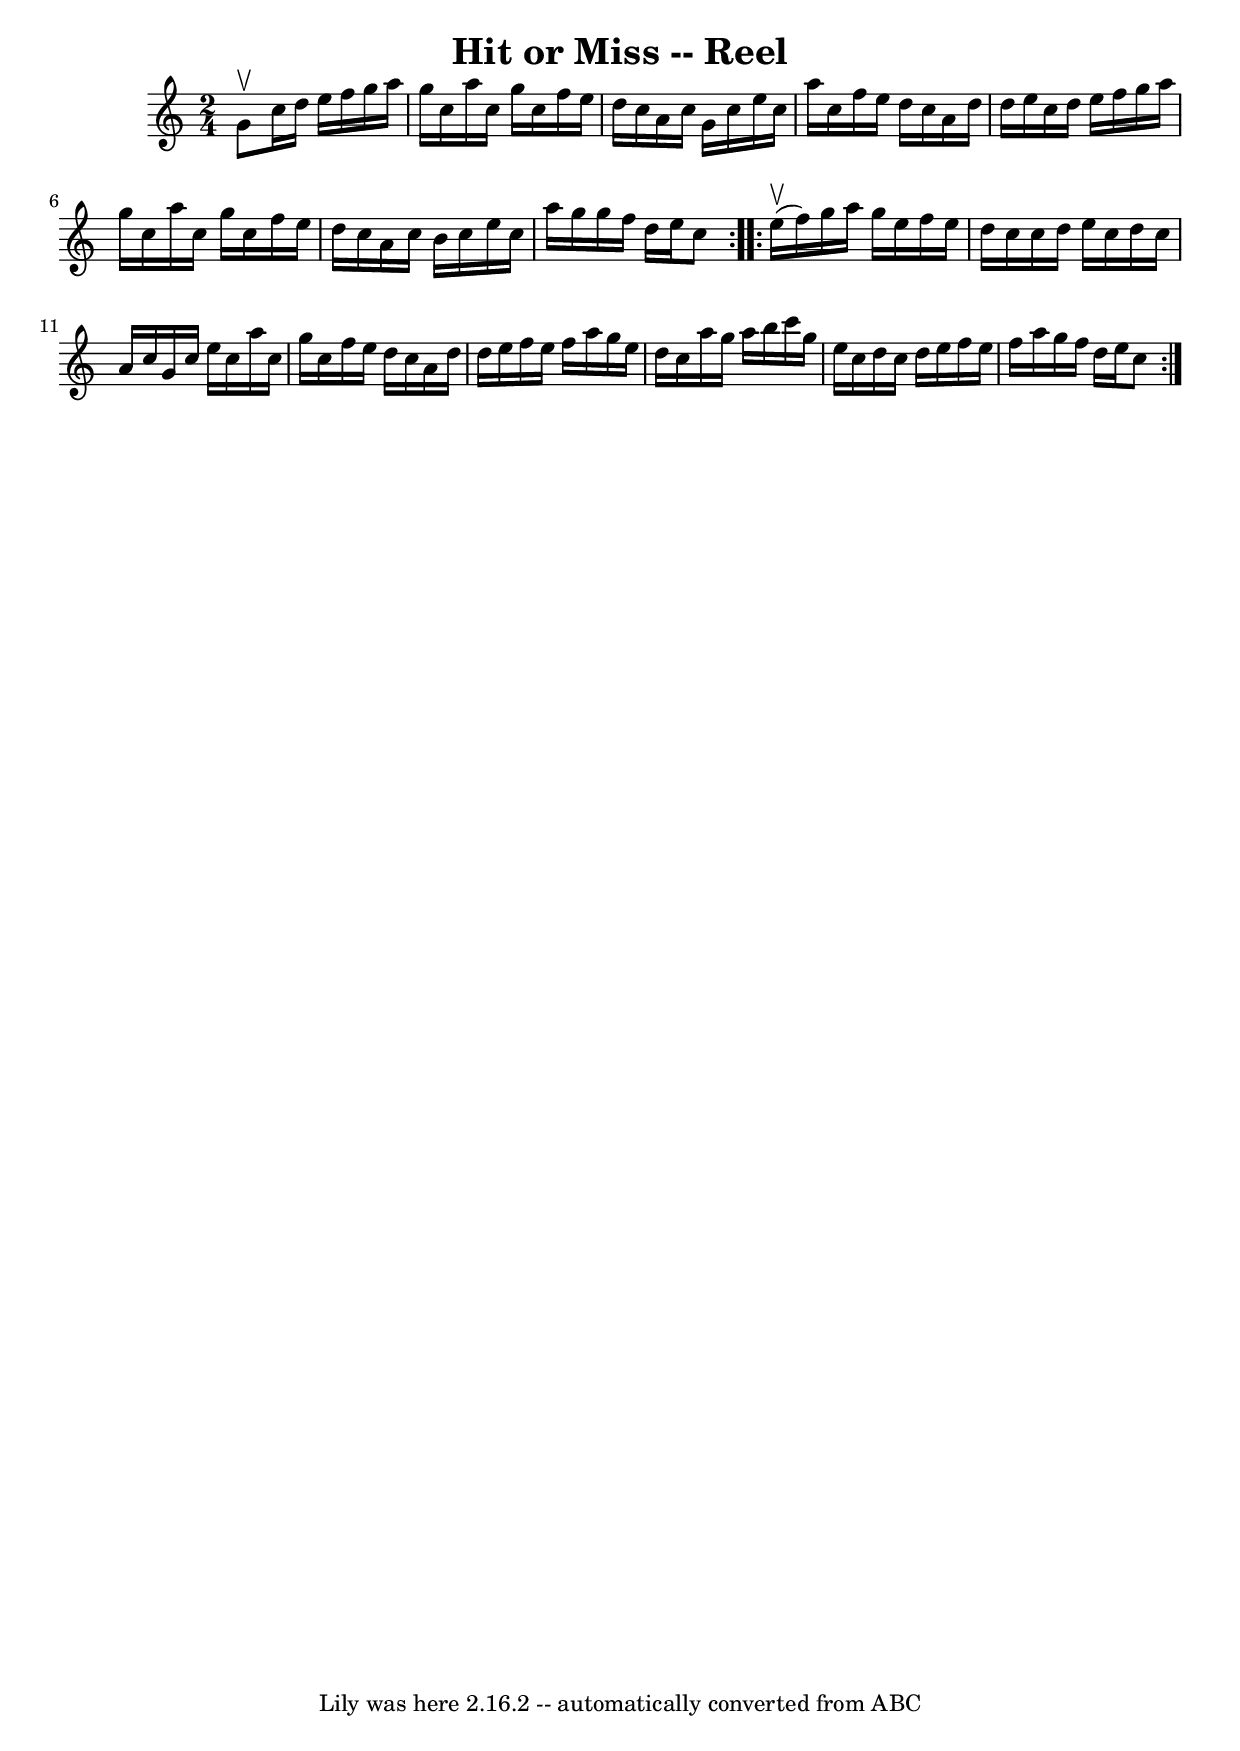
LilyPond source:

\version "2.7.40"
\include "Mammoth.ily"
\header {
	book = "Ryan's Mammoth Collection"
	crossRefNumber = "1"
	footnotes = "\\\\137"
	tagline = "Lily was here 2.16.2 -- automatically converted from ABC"
	title = "Hit or Miss -- Reel"
}
voicedefault =  {
\set Score.defaultBarType = "empty"

\repeat volta 2 {
\time 2/4 \key c \major g'8^\upbow |
 c''16 d''16 e''16    
f''16 g''16 a''16 g''16 c''16    |
 a''16 c''16 g''16 
 c''16 f''16 e''16 d''16 c''16    |
 a'16 c''16    
g'16 c''16 e''16 c''16 a''16 c''16    |
 f''16 e''16  
 d''16 c''16 a'16 d''16 d''16 e''16    |
 c''16    
d''16 e''16 f''16 g''16 a''16 g''16 c''16    |
 a''16 
 c''16 g''16 c''16 f''16 e''16 d''16 c''16    |
   
a'16 c''16 b'16 c''16 e''16 c''16 a''16 g''16    |
  
 g''16 f''16 d''16 e''16 c''8    } \repeat volta 2 { e''16 
^\upbow(f''16) |
 g''16 a''16 g''16 e''16 f''16    
e''16 d''16 c''16    |
 c''16 d''16 e''16 c''16 d''16 
 c''16 a'16 c''16    |
 g'16 c''16 e''16 c''16    
a''16 c''16 g''16 c''16    |
 f''16 e''16 d''16 c''16 
 a'16 d''16 d''16 e''16    |
 f''16 e''16 f''16    
a''16 g''16 e''16 d''16 c''16    |
 a''16 g''16 a''16 
 b''16 c'''16 g''16 e''16 c''16    |
 d''16 c''16    
d''16 e''16 f''16 e''16 f''16 a''16    |
 g''16 f''16 
 d''16 e''16 c''8    }   
}

\score{
    <<

	\context Staff="default"
	{
	    \voicedefault 
	}

    >>
	\layout {
	}
	\midi {}
}
